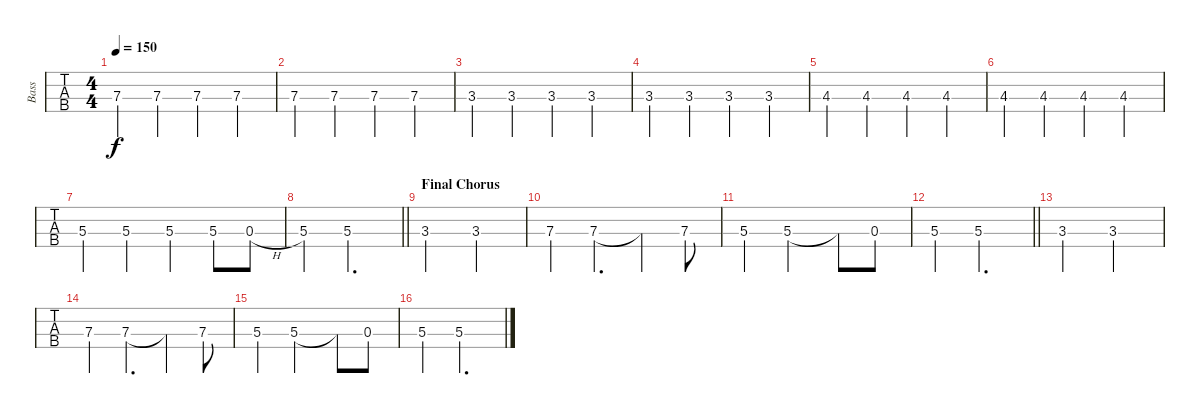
\track ("Bass" "Bass") {instrument electricbassfinger}
\staff {tabs}
\tuning (G2 D2 A1 E1) {hide}
\ts (4 4)
\tempo 150
\clef f4
\ks c
7.3.4{dy f} 7.3.4 7.3.4 7.3.4 |
7.3.4 7.3.4 7.3.4 7.3.4 |
3.3.4 3.3.4 3.3.4 3.3.4 |
3.3.4 3.3.4 3.3.4 3.3.4 |
4.3.4 4.3.4 4.3.4 4.3.4 |
4.3.4 4.3.4 4.3.4 4.3.4 |
5.3.4 5.3.4 5.3.4 5.3.8 0.3{h}.8 |
\barLineRight lightlight
5.3.4 5.3.2{d} |
\section ("" "Final Chorus")
3.3.2 3.3.2 |
7.3.4 7.3.4{d} 7.3{t}.4 7.3.8 |
5.3.4 5.3.2 5.3{t}.8 0.3.8 |
\barLineRight lightlight
5.3.4 5.3.2{d} |
3.3.2 3.3.2 |
7.3.4 7.3.4{d} 7.3{t}.4 7.3.8 |
5.3.4 5.3.2 5.3{t}.8 0.3.8 |
5.3.4 5.3.2{d}
